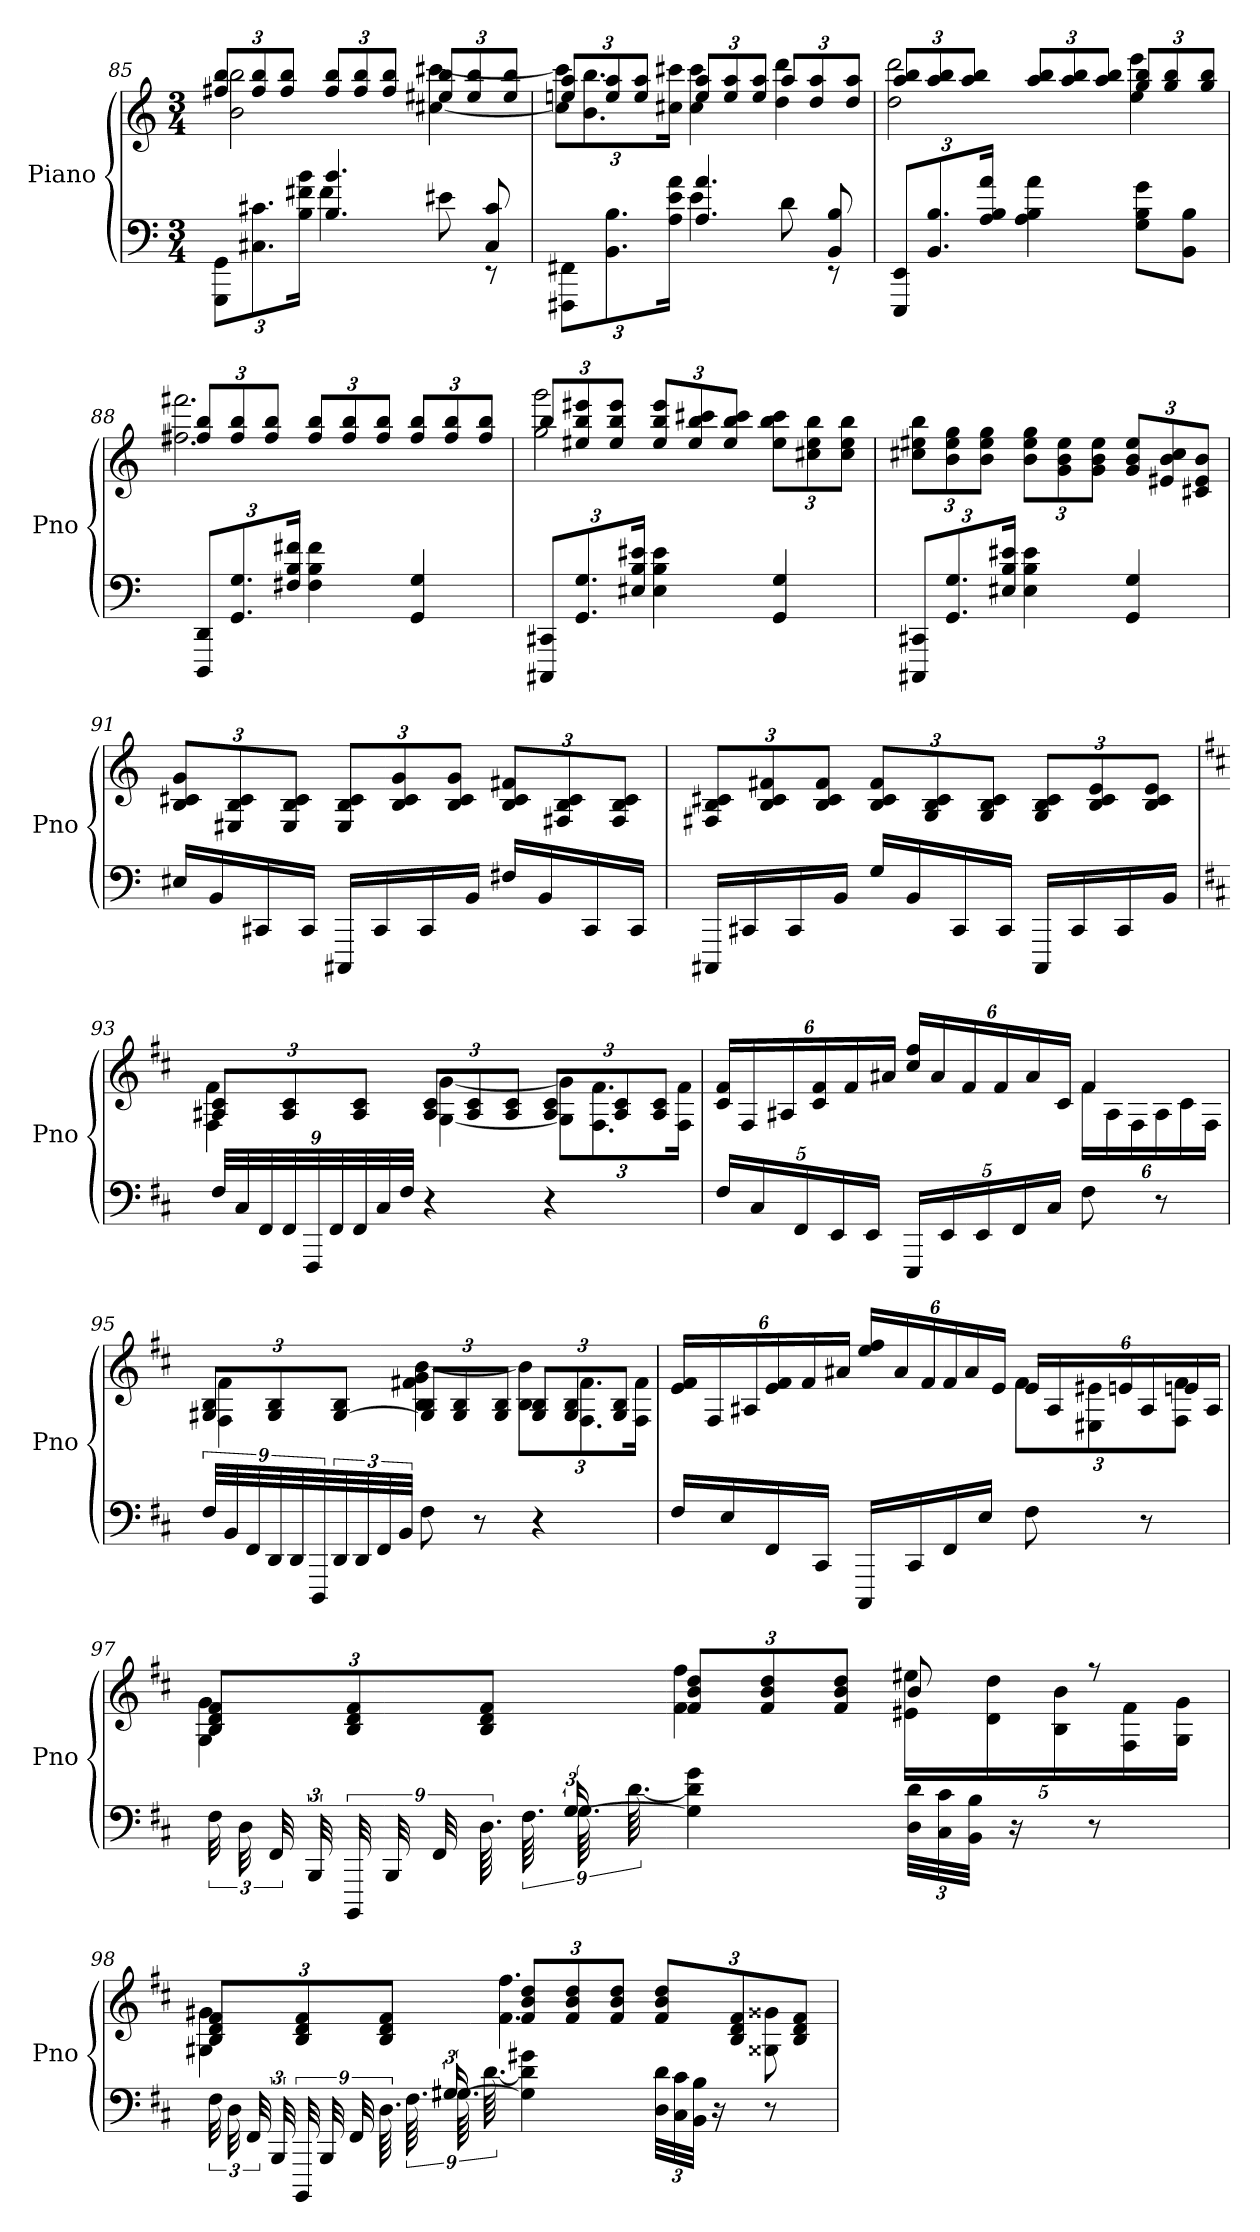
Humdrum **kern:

**kern	**kern
*part1	*part1
*staff2	*staff1
*I"Piano	*
*I'Pno	*
*clefF4	*clefG2
*k[]	*k[]
*M3/4	*M3/4
=85	=85
*^	*^
12GGG 12GGL	4ryy	12ff#X 12bbL	2b 2bb
12.C#X 12.c#X	.	12ff# 12bb	.
.	.	12ff# 12bbJ	.
24B 24f#X 24bJk	.	.	.
4.B 4.b	4f#	12ff# 12bbL	.
.	.	12ff# 12bb	.
.	.	12ff# 12bbJ	.
.	8e#X	12ee#X 12bbL	[4cc#X [4ccc#X
.	.	12ee# 12bb	.
8C# 8c#	8r	.	.
.	.	12ee# 12bbJ	.
=86	=86	=86	=86
12FFF#X\ 12FF#X\L	4ryy	12een 12aaL	12cc#] 12ccc#]L
12.BB 12.B	.	12ee 12aa	12.b 12.bb
.	.	12ee 12aaJ	.
24A 24e 24aJk	.	.	24cc#X 24ccc#XJk
4.A 4.a	4e	12ee 12aaL	4cc# 4ccc#
.	.	12ee 12aa	.
.	.	12ee 12aaJ	.
.	8d	12aaL	4dd 4ddd
.	.	12dd 12aa	.
8BB 8B	8r	.	.
.	.	12dd 12aaJ	.
*v	*v	*	*
=87	=87	=87
12EEE 12EEL	12aa 12bbL	2dd 2ddd
12.BB 12.B	12aa 12bb	.
.	12aa 12bbJ	.
24A 24B 24aJk	.	.
4A 4B 4a	12aa 12bbL	.
.	12aa 12bb	.
.	12aa 12bbJ	.
8G 8B 8gL	12gg 12bbL	4ee 4eee
.	12gg 12bb	.
8BB 8BJ	.	.
.	12gg 12bbJ	.
=88	=88	=88
12DDD 12DDL	12ff#X 12bbL	2.ff#X 2.fff#X
12.GG 12.G	12ff# 12bb	.
.	12ff# 12bbJ	.
24F#X 24B 24f#XJk	.	.
4F# 4B 4f#	12ff# 12bbL	.
.	12ff# 12bb	.
.	12ff# 12bbJ	.
4GG 4G	12ff# 12bbL	.
.	12ff# 12bb	.
.	12ff# 12bbJ	.
=89	=89	=89
12CCC#X 12CC#XL	12bbL	2gg 2ggg
12.GG 12.G	12ee#X 12bb 12eee#X	.
.	12ee# 12bb 12eee#J	.
24E#X 24B 24e#XJk	.	.
4E# 4B 4e#	12ee# 12bb 12eee#L	.
.	12ee# 12bb 12ccc#X	.
.	12ee# 12bb 12ccc#J	.
4GG 4G	12ee#\ 12bb\ 12ccc#\L	4ryy
.	12cc#X 12ee# 12bb	.
.	12cc# 12ee# 12bbJ	.
*	*v	*v
=90	=90
12CCC#X 12CC#XL	12cc#X 12ee#X 12bbL
12.GG 12.G	12b 12ee# 12gg
.	12b 12ee# 12ggJ
24E#X 24B 24e#XJk	.
4E# 4B 4e#	12b 12ee# 12ggL
.	12g 12b 12ee#
.	12g 12b 12ee#J
4GG 4G	12g 12b 12ee#L
.	12e#X 12b 12cc#
.	12c#X 12e# 12bJ
=91	=91
16E#XLL	12B 12c#X 12gL
16BB	.
.	12E#X 12B 12c#
16CC#X	.
.	12E# 12B 12c#J
16CC#JJ	.
16CCC#XLL	12E# 12B 12c#L
16CC#	.
.	12B 12c# 12g
16CC#	.
.	12B 12c# 12gJ
16BBJJ	.
16F#XLL	12B 12c# 12f#XL
16BB	.
.	12F#X 12B 12c#
16CC#	.
.	12F# 12B 12c#J
16CC#JJ	.
=92	=92
16CCC#XLL	12F#X 12B 12c#XL
16CC#X	.
.	12B 12c# 12f#X
16CC#	.
.	12B 12c# 12f#J
16BBJJ	.
16GLL	12B 12c# 12f#L
16BB	.
.	12G 12B 12c#
16CC#	.
.	12G 12B 12c#J
16CC#JJ	.
16CCC#LL	12G 12B 12c#L
16CC#	.
.	12B 12c# 12e
16CC#	.
.	12B 12c# 12eJ
16BBJJ	.
=93	=93
*k[f#c#]	*k[f#c#]
*	*^
36F#LLL	12A#X 12c#L	4F# 4f#
36C#	.	.
36FF#	.	.
36FF#	12A# 12c#	.
36FFF#	.	.
36FF#	.	.
36FF#	12A# 12c#J	.
36C#	.	.
36F#JJJ	.	.
4r	12A# 12c#L	[4G [4g
.	12A# 12c#	.
.	12A# 12c#J	.
4r	12A# 12c#L	12G] 12g]L
.	12A# 12c#	12.F# 12.f#
.	12A# 12c#J	.
.	.	24F# 24f#Jk
=94	=94	=94
20F#LL	24c# 24f#LL	2ryy
.	24F#	.
20C#	.	.
.	24A#X	.
20FF#	.	.
.	24c# 24f#	.
20EE	.	.
.	24f#	.
20EEJJ	.	.
.	24a#XJJ	.
20EEELL	24cc# 24ff#LL	.
.	24a#	.
20EE	.	.
.	24f#	.
20EE	.	.
.	24f#	.
20FF#	.	.
.	24a#	.
20C#JJ	.	.
.	24c#JJ	.
8F#	4f#	24f#LL
.	.	24A#
.	.	24F#
8r	.	24A#
.	.	24c#
.	.	24F#JJ
=95	=95	=95
36F#LLL	12G#X 12BL	4F# 4f#
36BB	.	.
36FF#	.	.
36DD	12G# 12B	.
36DD	.	.
36DDD	.	.
48DD	[12G# 12BJ	.
48DD	.	.
48FF#	.	.
48BBJJJ	.	.
8F#	12G#] 12BL	4B 4f#X 4g [4b
.	12G# 12B	.
8r	.	.
.	12G# 12BJ	.
4r	12G# 12BL	12B 12b]L
.	12G# 12B	12.F# 12.f#
.	12G# 12BJ	.
.	.	24F# 24f#Jk
=96	=96	=96
16F#LL	24e 24f#LL	2ryy
.	24F#	.
16E	.	.
.	24A#X	.
16FF#	24e 24f#	.
.	24f#	.
16CC#JJ	.	.
.	24a#XJJ	.
16CCC#LL	24ee/ 24ff#/LL	.
.	24a#	.
16CC#	.	.
.	24f#	.
16FF#	24f#	.
.	24a#	.
16EJJ	.	.
.	24eJJ	.
8F#	24eLL	12f#L
.	24A#	.
.	24en	12E#X 12e#X
8r	24A#	.
.	24en	12F# 12f#J
.	24A#JJ	.
=97	=97	=97
*^	*	*
6ryy	48F#LLL	12B 12d 12f#L	4G 4g
.	48D	.	.
.	48FF#	.	.
.	48BBB	.	.
.	36BBBB	12B 12d 12f#	.
.	36BBB	.	.
.	36FF#	.	.
24ryy	72.D	12B 12d 12f#J	.
.	72.F#	.	.
[24G	72.G	.	.
.	[72.d	.	.
4G] 4d] 4g	2ryy	12f# 12b 12ddL	4f# 4ff#
.	.	12f# 12b 12dd	.
.	.	12f# 12b 12ddJ	.
48D 48dLLL	.	8b	20e#X 20ee#XLL
48C# 48c#	.	.	.
48BB 48BJJJ	.	.	.
.	.	.	20d 20dd
16r	.	.	.
.	.	.	20B 20b
8r	.	8r	.
.	.	.	20F# 20f#
.	.	.	20G 20gJJ
=98	=98	=98	=98
6ryy	48F#LLL	12B 12d 12f#L	4G#X 4g#X
.	48D	.	.
.	48FF#	.	.
.	48BBB	.	.
.	36BBBB	12B 12d 12f#	.
.	36BBB	.	.
.	36FF#	.	.
24ryy	72.D	12B 12d 12f#J	.
.	72.F#	.	.
[24G#X	72.G#X	.	.
.	[72.d	.	.
4G#] 4d] 4g#X	2ryy	12f# 12b 12ddL	4.f# 4.ff#
.	.	12f# 12b 12dd	.
.	.	12f# 12b 12ddJ	.
48D 48dLLL	.	12f# 12b 12ddL	.
48C# 48c#	.	.	.
48BB 48BJJJ	.	.	.
16r	.	.	.
.	.	12B 12d 12f#	.
8r	.	.	8G##X 8g##X
.	.	12B 12d 12f#J	.
*v	*v	*	*
*	*v	*v
=	=
*-	*-
